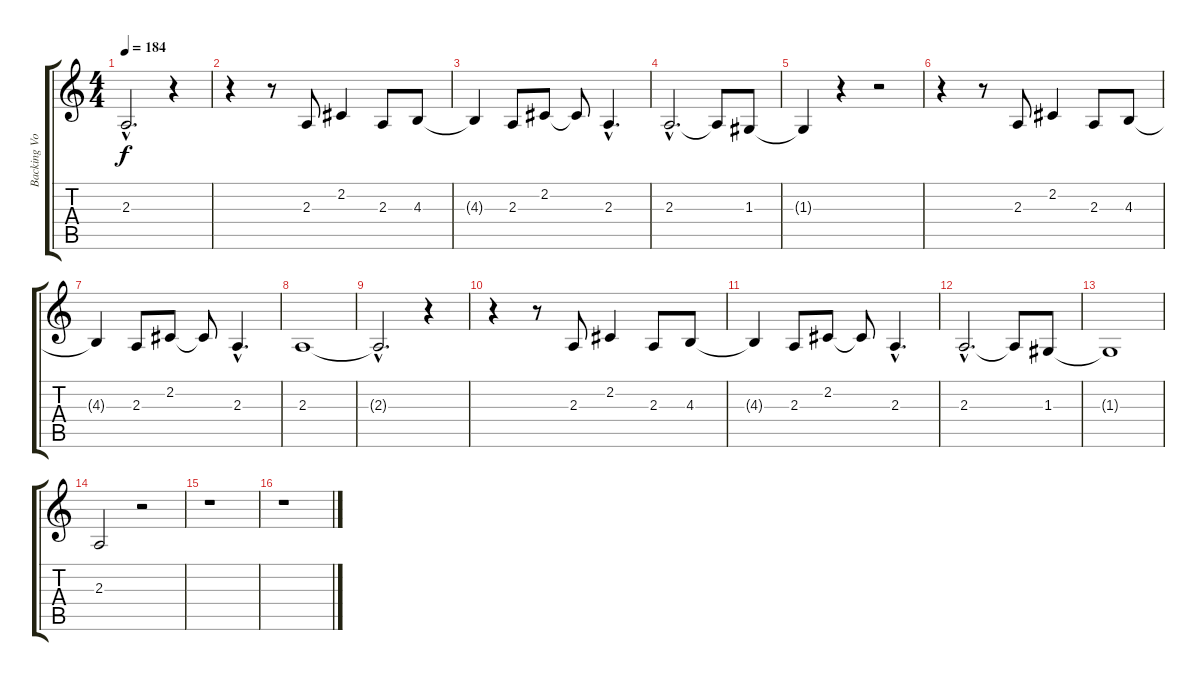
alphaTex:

\track ("Backing Vocals" "Backing Vo") {instrument choiraahs}
\staff {score tabs}
\tuning (E4 B3 G3 D3 A2 E2) {hide}
\ts (4 4)
\tempo 184
\clef g2
\ks c
2.3{hac t}.2{d dy f} r.4 |
r.4 r.8 2.3.8 2.2.4 2.3.8 4.3.8 |
4.3{t}.4 2.3.8 2.2.8 2.2{t}.8 2.3{hac}.4{d} |
2.3{hac}.2{d} 2.3{t}.8 1.3.8 |
1.3{t}.4 r.4 r.2 |
r.4 r.8 2.3.8 2.2.4 2.3.8 4.3.8 |
4.3{t}.4 2.3.8 2.2.8 2.2{t}.8 2.3{hac}.4{d} |
2.3.1 |
2.3{hac t}.2{d} r.4 |
r.4 r.8 2.3.8 2.2.4 2.3.8 4.3.8 |
4.3{t}.4 2.3.8 2.2.8 2.2{t}.8 2.3{hac}.4{d} |
2.3{hac}.2{d} 2.3{t}.8 1.3.8 |
1.3{t}.1 |
2.3.2 r.2 |
r.1 |
r.1
